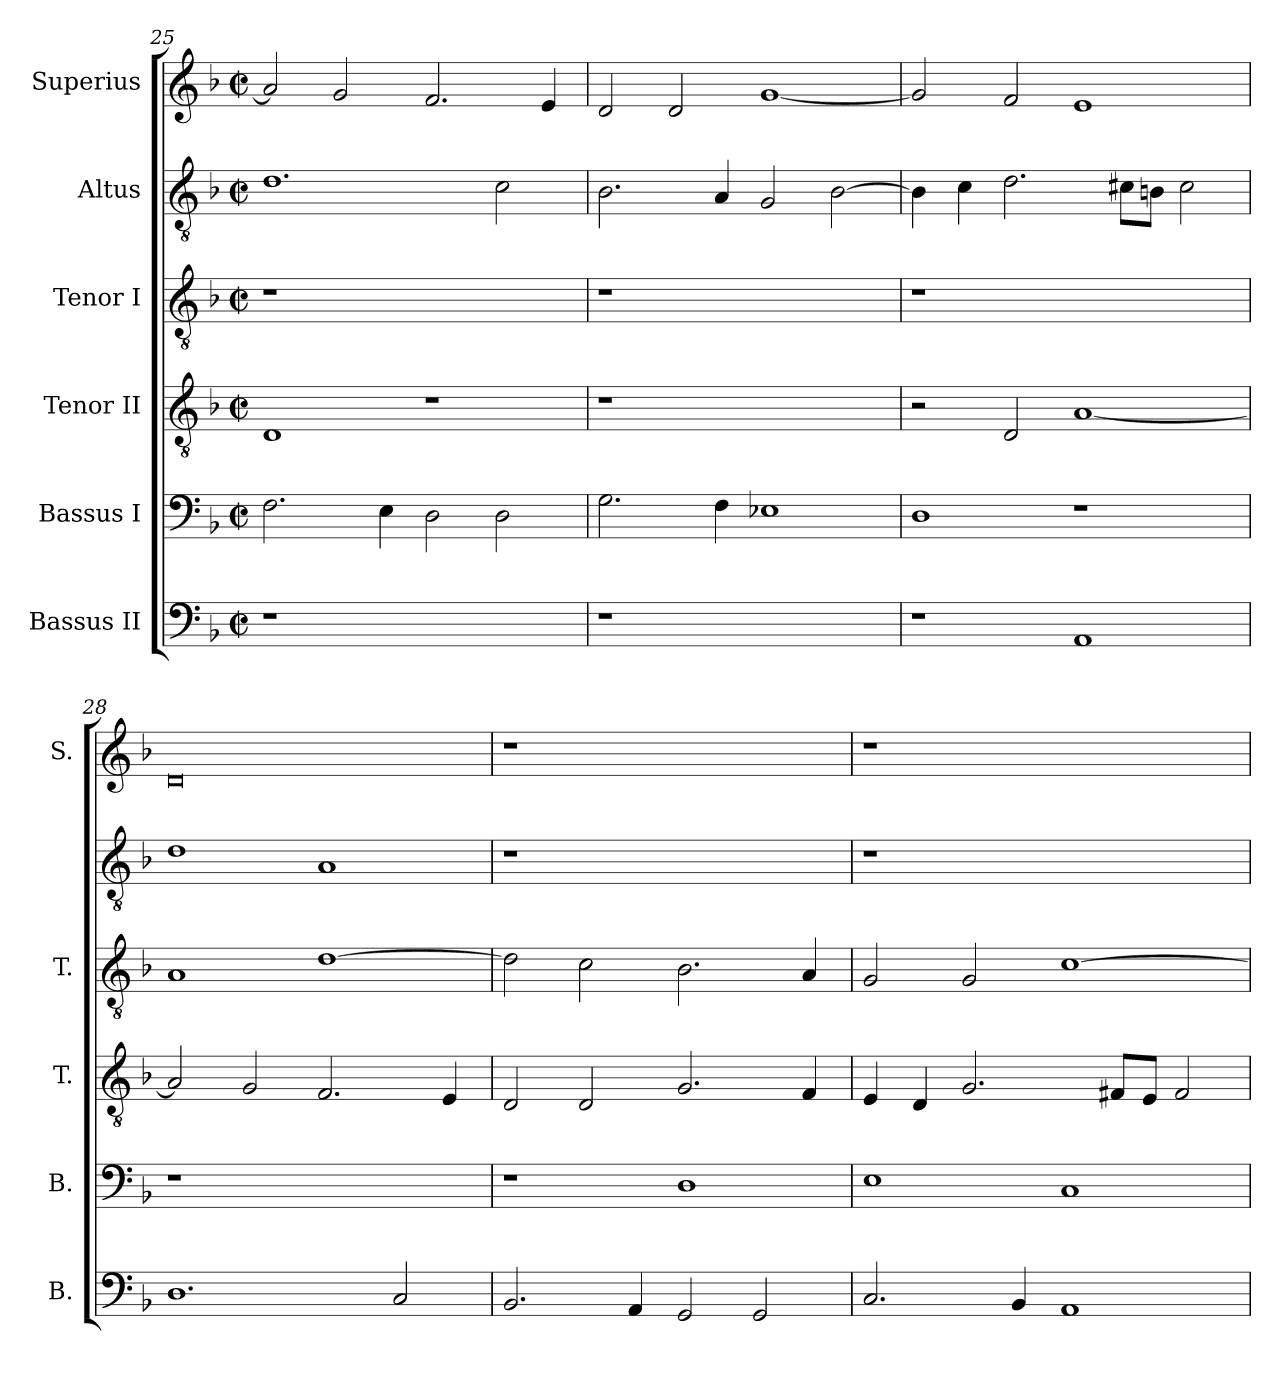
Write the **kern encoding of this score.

**kern	**kern	**kern	**kern	**kern	**kern
*part6	*part5	*part4	*part3	*part2	*part1
*staff6	*staff5	*staff4	*staff3	*staff2	*staff1
*I"Bassus II	*I"Bassus I	*I"Tenor II	*I"Tenor I	*I"Altus	*I"Superius
*I'B.	*I'B.	*I'T.	*I'T.	*	*I'S.
*clefF4	*clefF4	*clefGv2	*clefGv2	*clefGv2	*clefG2
*	*	*ITrd7c12	*ITrd7c12	*ITrd7c12	*
*k[b-]	*k[b-]	*k[b-]	*k[b-]	*k[b-]	*k[b-]
*F:	*F:	*F:	*F:	*F:	*F:
*M2/2	*M2/2	*M2/2	*M2/2	*M2/2	*M2/2
*met(c|)	*met(c|)	*met(c|)	*met(c|)	*met(c|)	*met(c|)
=25	=25	=25	=25	=25	=25
!LO:N:vis=1	!	!	!LO:N:vis=1	!	!
1r	2.Fi\	1DDi	1r	1.Di	2ai/]
.	.	.	.	.	2gi/
.	4Ei\	.	.	.	.
1ryy	2Di\	1r	1ryy	.	2.fi/
.	2Di\	.	.	2Ci\	.
.	.	.	.	.	4ei/
=26	=26	=26	=26	=26	=26
!LO:N:vis=1	!	!LO:N:vis=1	!LO:N:vis=1	!	!
1r	2.Gi\	1r	1r	2.BB-i\	2di/
.	.	.	.	.	2di/
.	4Fi\	.	.	4AAi/	.
1ryy	1E-Xi	1ryy	1ryy	2GGi/	[<1gi
.	.	.	.	[>2BB-i\	.
!!LO:LB:g=z
=27	=27	=27	=27	=27	=27
!	!	!	!LO:N:vis=1	!	!
1r	1Di	2r	1r	4BB-i\]	2gi/]
.	.	.	.	4Ci\	.
.	.	2DDi/	.	2.Di\	2fi/
1AAi	1r	[<1AAi	1ryy	.	1ei
.	.	.	.	8C#Xi\L	.
.	.	.	.	8BBni\J	.
.	.	.	.	2C#i\	.
=28	=28	=28	=28	=28	=28
!	!LO:N:vis=1	!	!	!	!
1.Di	1r	2AAi/]	1AAi	1Di	0di
.	.	2GGi/	.	.	.
.	1ryy	2.FFi/	[>1Di	1AAi	.
2Ci/	.	.	.	.	.
.	.	4EEi/	.	.	.
=29	=29	=29	=29	=29	=29
!	!	!	!	!LO:N:vis=1	!LO:N:vis=1
2.BB-i/	1r	2DDi/	2Di\]	1r	1r
.	.	2DDi/	2Ci\	.	.
4AAi/	.	.	.	.	.
2GGi/	1Di	2.GGi/	2.BB-i\	1ryy	1ryy
2GGi/	.	.	.	.	.
.	.	4FFi/	4AAi/	.	.
=30	=30	=30	=30	=30	=30
!	!	!	!	!LO:N:vis=1	!LO:N:vis=1
2.Ci/	1Ei	4EEi/	2GGi/	1r	1r
.	.	4DDi/	.	.	.
.	.	2.GGi/	2GGi/	.	.
4BB-i/	.	.	.	.	.
1AAi	1Ci	.	[>1Ci	1ryy	1ryy
.	.	8FF#Xi/L	.	.	.
.	.	8EEi/J	.	.	.
.	.	2FF#i/	.	.	.
=	=	=	=	=	=
*-	*-	*-	*-	*-	*-
